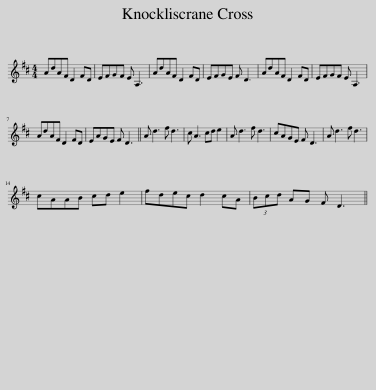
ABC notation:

X:1
L:1/8
M:4/4
I:linebreak $
K:D
V:1 treble
V:1
 AdAF D2 FD | EFGF E A,3 | AdAF D2 FD | EFGE F D3 | AdAF D2 FD | %5
 EFGF E A,3 |$ AdAF D2 FD | EAGE F D3 || A d3 f d3 | c A3 cd e2 | %10
 A d3 f d3 | cAGE F D3 | A d3 f d3 |$ cAAB cd e2 | fdec d2 cA | %15
 (3Bcd AG F D3 || %16
